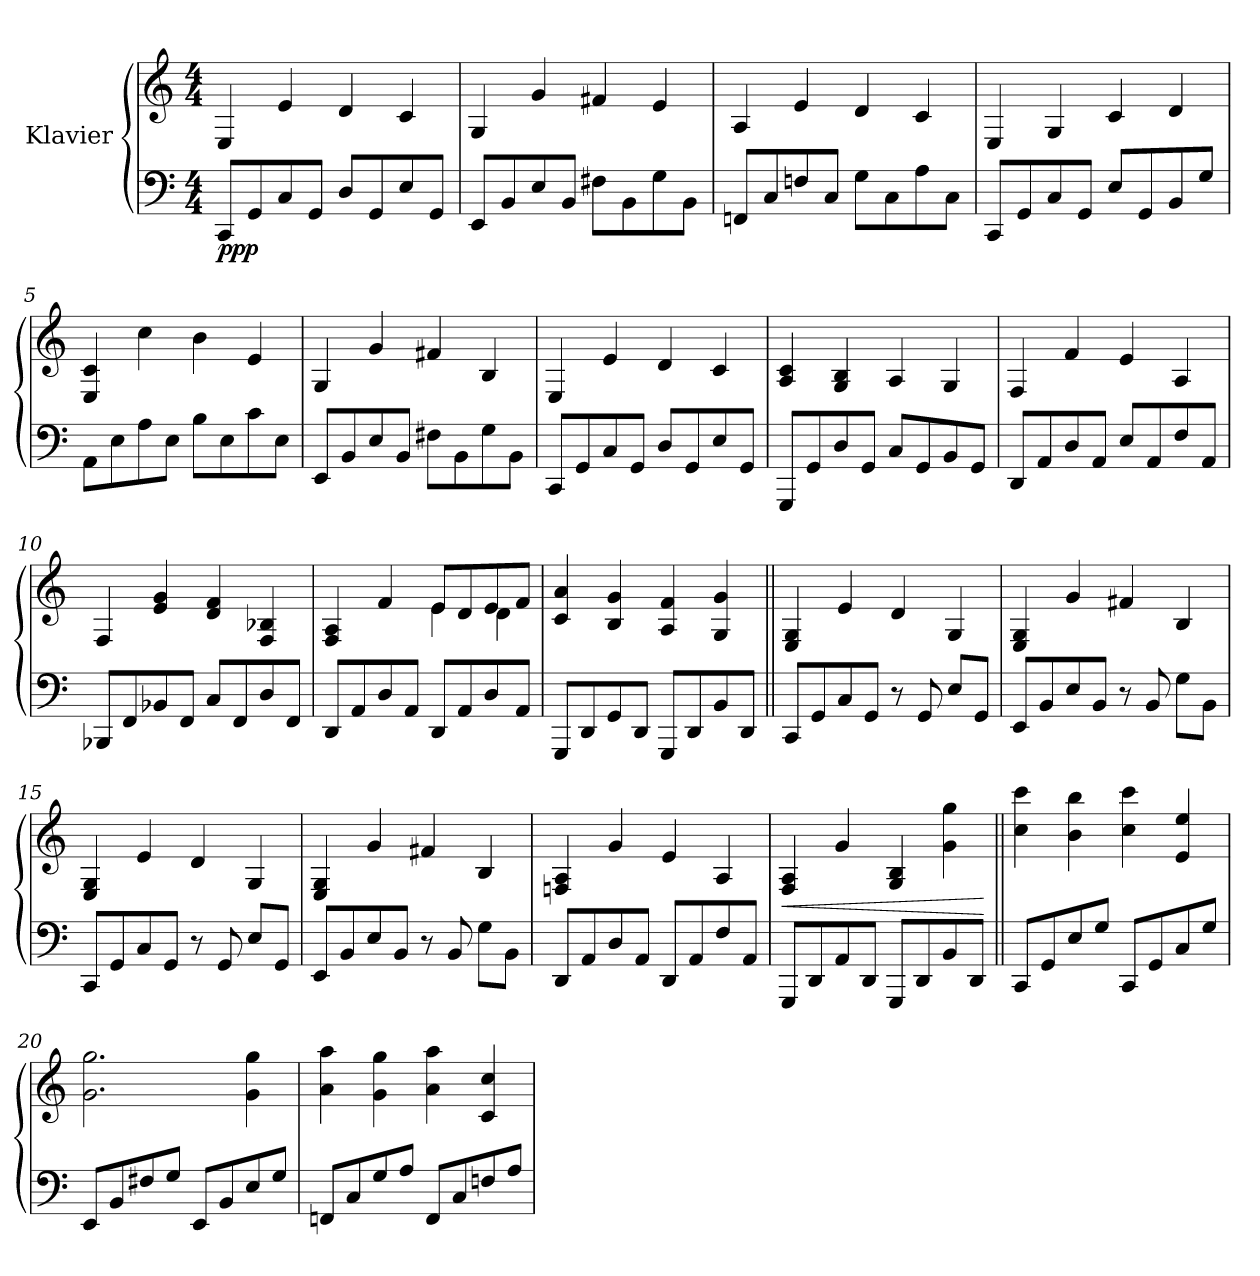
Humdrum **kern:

**kern	**kern	**dynam
*part1	*part1	*part1
*staff2	*staff1	*staff1/2
*I"Klavier	*	*
*clefF4	*clefG2	*
*k[]	*k[]	*
*M4/4	*M4/4	*
*MM80	*MM80	*
=1	=1	=1
!	!	!LO:DY:b=2
!	!	!LO:DY:n=1:b
8CC/L	4E/	pp p
8GG/	.	.
8C/	4e/	.
8GG/J	.	.
8D/L	4d/	.
8GG/	.	.
8E/	4c/	.
8GG/J	.	.
=2	=2	=2
8EE/L	4G/	.
8BB/	.	.
8E/	4g/	.
8BB/J	.	.
8F#X\L	4f#X/	.
8BB\	.	.
8G\	4e/	.
8BB\J	.	.
=3	=3	=3
8FFn/L	4A/	.
8C/	.	.
8Fn/	4e/	.
8C/J	.	.
8G\L	4d/	.
8C\	.	.
8A\	4c/	.
8C\J	.	.
!!LO:LB:g=z
=4	=4	=4
8CC/L	4E/	.
8GG/	.	.
8C/	4G/	.
8GG/J	.	.
8E/L	4c/	.
8GG/	.	.
8BB/	4d/	.
8G/J	.	.
=5	=5	=5
8AA\L	4E/ 4c/	.
8E\	.	.
8A\	4cc\	.
8E\J	.	.
8B\L	4b\	.
8E\	.	.
8c\	4e/	.
8E\J	.	.
=6	=6	=6
8EE/L	4G/	.
8BB/	.	.
8E/	4g/	.
8BB/J	.	.
8F#X\L	4f#X/	.
8BB\	.	.
8G\	4B/	.
8BB\J	.	.
=7	=7	=7
8CC/L	4E/	.
8GG/	.	.
8C/	4e/	.
8GG/J	.	.
8D/L	4d/	.
8GG/	.	.
8E/	4c/	.
8GG/J	.	.
!!LO:LB:g=z
=8	=8	=8
8GGG/L	4A/ 4c/	.
8GG/	.	.
8D/	4G/ 4B/	.
8GG/J	.	.
8C/L	4A/	.
8GG/	.	.
8BB/	4G/	.
8GG/J	.	.
=9	=9	=9
8DD/L	4F/	.
8AA/	.	.
8D/	4f/	.
8AA/J	.	.
8E/L	4e/	.
8AA/	.	.
8F/	4A/	.
8AA/J	.	.
=10	=10	=10
8BBB-X/L	4F/	.
8FF/	.	.
8BB-X/	4e/ 4g/	.
8FF/J	.	.
8C/L	4d/ 4f/	.
8FF/	.	.
8D/	4F/ 4B-X/	.
8FF/J	.	.
=11	=11	=11
*	*^	*
8DD/L	4F/ 4A/	2ryy	.
8AA/	.	.	.
8D/	4f/	.	.
8AA/J	.	.	.
8DD/L	8e/L	4e\	.
8AA/	8d/	.	.
8D/	8e/	4d\	.
8AA/J	8f/J	.	.
*	*v	*v	*
!!LO:LB:g=z
=12	=12	=12
8GGG/L	4c/ 4a/	.
8DD/	.	.
8GG/	4B/ 4g/	.
8DD/J	.	.
8GGG/L	4A/ 4f/	.
8DD/	.	.
8BB/	4G/ 4g/	.
8DD/J	.	.
=13||	=13||	=13||
8CC/L	4E/ 4G/	.
8GG/	.	.
8C/	4e/	.
8GG/J	.	.
8r	4d/	.
8GG/	.	.
8E/L	4G/	.
8GG/J	.	.
=14	=14	=14
8EE/L	4E/ 4G/	.
8BB/	.	.
8E/	4g/	.
8BB/J	.	.
8r	4f#X/	.
8BB/	.	.
8G\L	4B/	.
8BB\J	.	.
!!LO:LB:g=z
=15	=15	=15
8CC/L	4E/ 4G/	.
8GG/	.	.
8C/	4e/	.
8GG/J	.	.
8r	4d/	.
8GG/	.	.
8E/L	4G/	.
8GG/J	.	.
=16	=16	=16
8EE/L	4E/ 4G/	.
8BB/	.	.
8E/	4g/	.
8BB/J	.	.
8r	4f#X/	.
8BB/	.	.
8G\L	4B/	.
8BB\J	.	.
=17	=17	=17
8DD/L	4Fn/ 4A/	.
8AA/	.	.
8D/	4g/	.
8AA/J	.	.
8DD/L	4e/	.
8AA/	.	.
8F/	4A/	.
8AA/J	.	.
!!LO:PB:g=z
=18	=18	=18
!	!	!LO:HP:b
8GGG/L	4F/ 4A/	<
8DD/	.	.
8AA/	4g/	.
8DD/J	.	.
8GGG/L	4G/ 4B/	.
8DD/	.	.
8BB/	4g\ 4gg\	.
8DD/J	.	.
.	.	[
=19||	=19||	=19||
!	!	!LO:DY:b=2
!	!	!LO:DY:n=1:b
8CC/L	4cc\ 4ccc\	mp mf
8GG/	.	.
8E/	4b\ 4bb\	.
8G/J	.	.
8CC/L	4cc\ 4ccc\	.
8GG/	.	.
8C/	4e/ 4ee/	.
8G/J	.	.
=20	=20	=20
8EE/L	2.g\ 2.gg\	.
8BB/	.	.
8F#X/	.	.
8G/J	.	.
8EE/L	.	.
8BB/	.	.
8E/	4g\ 4gg\	.
8G/J	.	.
!!LO:LB:g=z
=21	=21	=21
8FFn/L	4a\ 4aa\	.
8C/	.	.
8G/	4g\ 4gg\	.
8A/J	.	.
8FF/L	4a\ 4aa\	.
8C/	.	.
8Fn/	4c/ 4cc/	.
8A/J	.	.
=	=	=
*-	*-	*-
